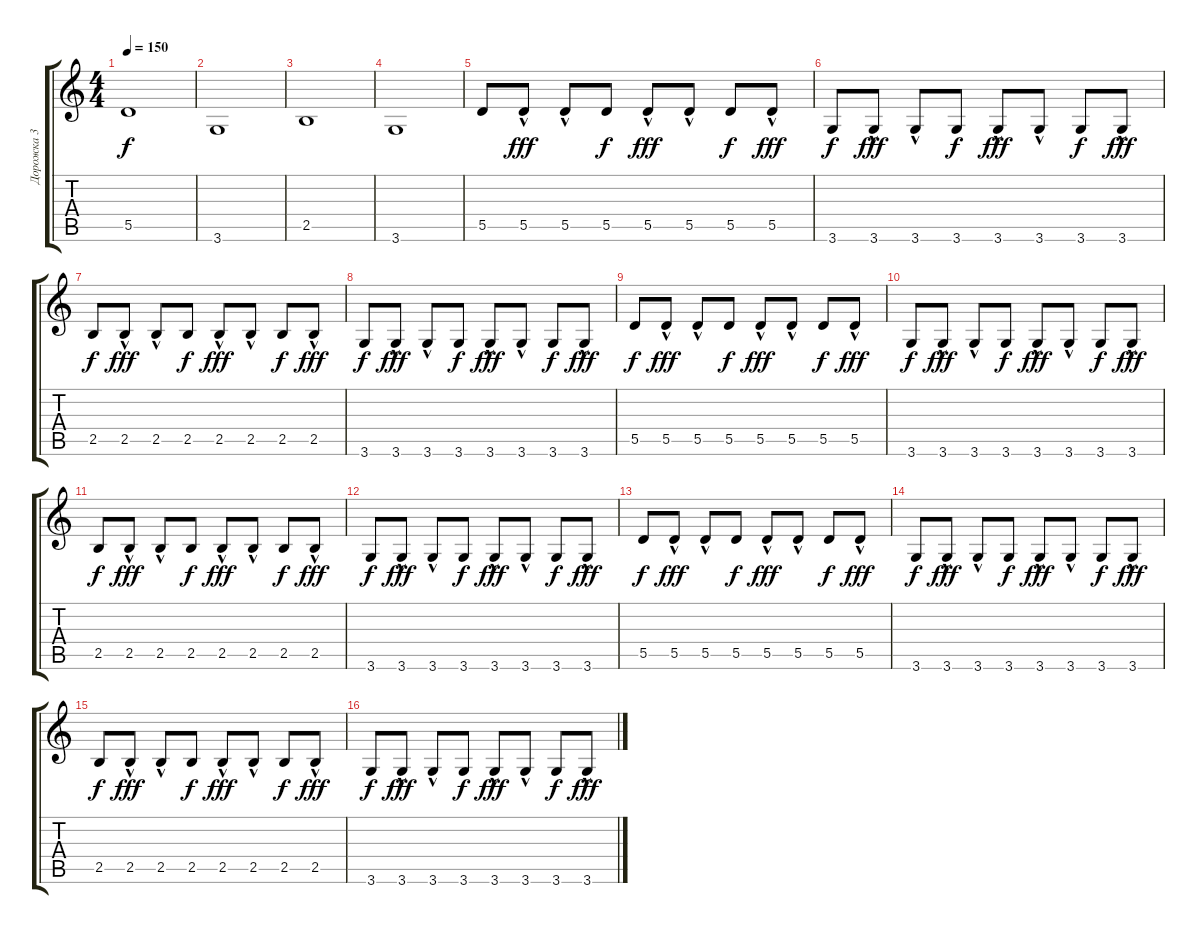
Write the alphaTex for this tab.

\track ("Дорожка 3" "Дорожка 3") {instrument electricbassfinger}
\staff {score tabs}
\tuning (E4 B3 G3 D3 A2 E2) {hide}
\ts (4 4)
\tempo 150
\clef g2
\ks c
5.5.1{dy f} |
3.6.1 |
2.5.1 |
3.6.1 |
5.5.8 5.5{hac}.8{dy fff} 5.5{hac}.8 5.5.8{dy f} 5.5{hac}.8{dy fff} 5.5{hac}.8 5.5.8{dy f} 5.5{hac}.8{dy fff} |
3.6.8{dy f} 3.6{hac}.8{dy fff} 3.6{hac}.8 3.6.8{dy f} 3.6{hac}.8{dy fff} 3.6{hac}.8 3.6.8{dy f} 3.6{hac}.8{dy fff} |
2.5.8{dy f} 2.5{hac}.8{dy fff} 2.5{hac}.8 2.5.8{dy f} 2.5{hac}.8{dy fff} 2.5{hac}.8 2.5.8{dy f} 2.5{hac}.8{dy fff} |
3.6.8{dy f} 3.6{hac}.8{dy fff} 3.6{hac}.8 3.6.8{dy f} 3.6{hac}.8{dy fff} 3.6{hac}.8 3.6.8{dy f} 3.6{hac}.8{dy fff} |
5.5.8{dy f} 5.5{hac}.8{dy fff} 5.5{hac}.8 5.5.8{dy f} 5.5{hac}.8{dy fff} 5.5{hac}.8 5.5.8{dy f} 5.5{hac}.8{dy fff} |
3.6.8{dy f} 3.6{hac}.8{dy fff} 3.6{hac}.8 3.6.8{dy f} 3.6{hac}.8{dy fff} 3.6{hac}.8 3.6.8{dy f} 3.6{hac}.8{dy fff} |
2.5.8{dy f} 2.5{hac}.8{dy fff} 2.5{hac}.8 2.5.8{dy f} 2.5{hac}.8{dy fff} 2.5{hac}.8 2.5.8{dy f} 2.5{hac}.8{dy fff} |
3.6.8{dy f} 3.6{hac}.8{dy fff} 3.6{hac}.8 3.6.8{dy f} 3.6{hac}.8{dy fff} 3.6{hac}.8 3.6.8{dy f} 3.6{hac}.8{dy fff} |
5.5.8{dy f} 5.5{hac}.8{dy fff} 5.5{hac}.8 5.5.8{dy f} 5.5{hac}.8{dy fff} 5.5{hac}.8 5.5.8{dy f} 5.5{hac}.8{dy fff} |
3.6.8{dy f} 3.6{hac}.8{dy fff} 3.6{hac}.8 3.6.8{dy f} 3.6{hac}.8{dy fff} 3.6{hac}.8 3.6.8{dy f} 3.6{hac}.8{dy fff} |
2.5.8{dy f} 2.5{hac}.8{dy fff} 2.5{hac}.8 2.5.8{dy f} 2.5{hac}.8{dy fff} 2.5{hac}.8 2.5.8{dy f} 2.5{hac}.8{dy fff} |
3.6.8{dy f} 3.6{hac}.8{dy fff} 3.6{hac}.8 3.6.8{dy f} 3.6{hac}.8{dy fff} 3.6{hac}.8 3.6.8{dy f} 3.6{hac}.8{dy fff}
